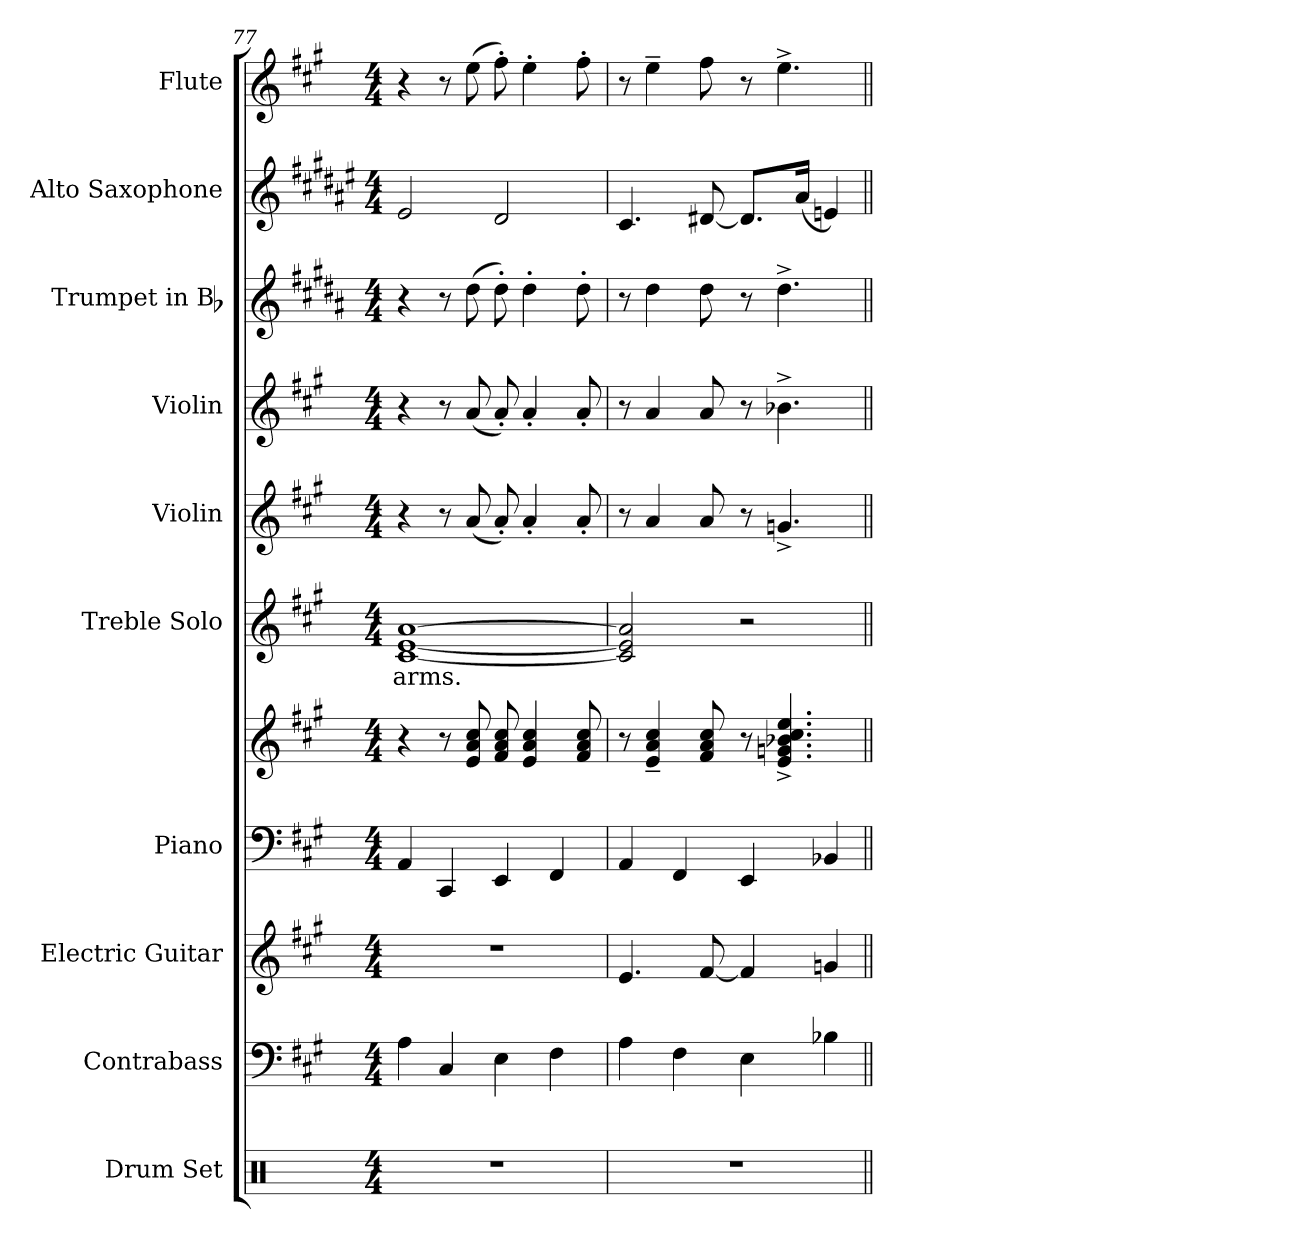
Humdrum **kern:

**kern	**kern	**kern	**kern	**kern	**kern	**text	**kern	**kern	**kern	**kern	**kern
*part10	*part9	*part8	*part7	*part7	*part6	*part6	*part5	*part4	*part3	*part2	*part1
*staff11	*staff10	*staff9	*staff8	*staff7	*staff6	*staff6	*staff5	*staff4	*staff3	*staff2	*staff1
*I"Drum Set	*I"Contrabass	*I"Electric Guitar	*I"Piano	*	*I"Treble Solo	*	*I"Violin	*I"Violin	*I"Trumpet in Bb	*I"Alto Saxophone	*I"Flute
*I'Dr.	*I'Cb.	*I'E. Gtr.	*I'Pno.	*	*I'Tr. Solo	*	*I'Vln.	*I'Vln.	*I'Tpt.	*I'Alto Sax.	*I'Fl.
!!LO:PB:g=z
*clefX	*clefF4	*clefG2	*clefF4	*clefG2	*clefG2	*	*clefG2	*clefG2	*clefG2	*clefG2	*clefG2
*	*ITrd7c12	*ITrd7c12	*	*	*	*	*	*	*ITrd1c2	*ITrd5c9	*
*k[]	*k[f#c#g#]	*k[f#c#g#]	*k[f#c#g#]	*k[f#c#g#]	*k[f#c#g#]	*	*k[f#c#g#]	*k[f#c#g#]	*k[f#c#g#]	*k[f#c#g#]	*k[f#c#g#]
*C:	*A:	*A:	*A:	*A:	*A:	*	*A:	*A:	*A:	*A:	*A:
*M4/4	*M4/4	*M4/4	*M4/4	*M4/4	*M4/4	*	*M4/4	*M4/4	*M4/4	*M4/4	*M4/4
=77	=77	=77	=77	=77	=77	=77	=77	=77	=77	=77	=77
!	!	!	!	!	!	!LO:LY:b:color=#000000	!	!	!	!	!
1r	4AAi\	1r	4AAi/	4r	[<1c#i [<1ei [>1ai	arms.	4r	4r	4r	2G#i/	4r
.	4CC#i/	.	4CC#i/	8r	.	.	8r	8r	8r	.	8r
.	.	.	.	8ei/ 8ai 8cc#i	.	.	(8ai/	(8ai/	(8cc#i\	.	(8eei\
.	4EEi\	.	4EEi/	8f#i/ 8ai 8cc#i	.	.	8a'i/)	8a'i/)	8cc#'i\)	2F#i/	8ff#'i\)
.	.	.	.	4ei/ 4ai 4cc#i	.	.	4a'i/	4a'i/	4cc#'i\	.	4ee'i\
.	4FF#i\	.	4FF#i/	.	.	.	.	.	.	.	.
.	.	.	.	8f#i/ 8ai 8cc#i	.	.	8a'i/	8a'i/	8cc#'i\	.	8ff#'i\
=78	=78	=78	=78	=78	=78	=78	=78	=78	=78	=78	=78
1r	4AAi\	4.Ei/	4AAi/	8r	2c#i/] 2ei] 2ai]	.	8r	8r	8r	4.Ei/	8r
.	.	.	.	4ei/~ 4ai~ 4cc#i~	.	.	4ai/	4ai/	4cc#i\	.	4ee~i\
.	4FF#i\	.	4FF#i/	.	.	.	.	.	.	.	.
.	.	[<8F#i/	.	8f#i/ 8ai 8cc#i	.	.	8ai/	8ai/	8cc#i\	[<8F#Xi/	8ff#i\
.	4EEi\	4F#i/]	4EEi/	8r	2r	.	8r	8r	8r	8.F#i/L]	8r
.	.	.	.	4.ei/^ 4.gni^ 4.b-Xi^ 4.cc#i^ 4.eei^	.	.	4.gn^i/	4.b-X^i\	4.cc#^i\	.	4.ee^i\
.	.	.	.	.	.	.	.	.	.	(16c#i/Jk	.
.	4BB-Xi\	4Gni/	4BB-Xi/	.	.	.	.	.	.	4Gni/)	.
=||	=||	=||	=||	=||	=||	=||	=||	=||	=||	=||	=||
*-	*-	*-	*-	*-	*-	*-	*-	*-	*-	*-	*-
